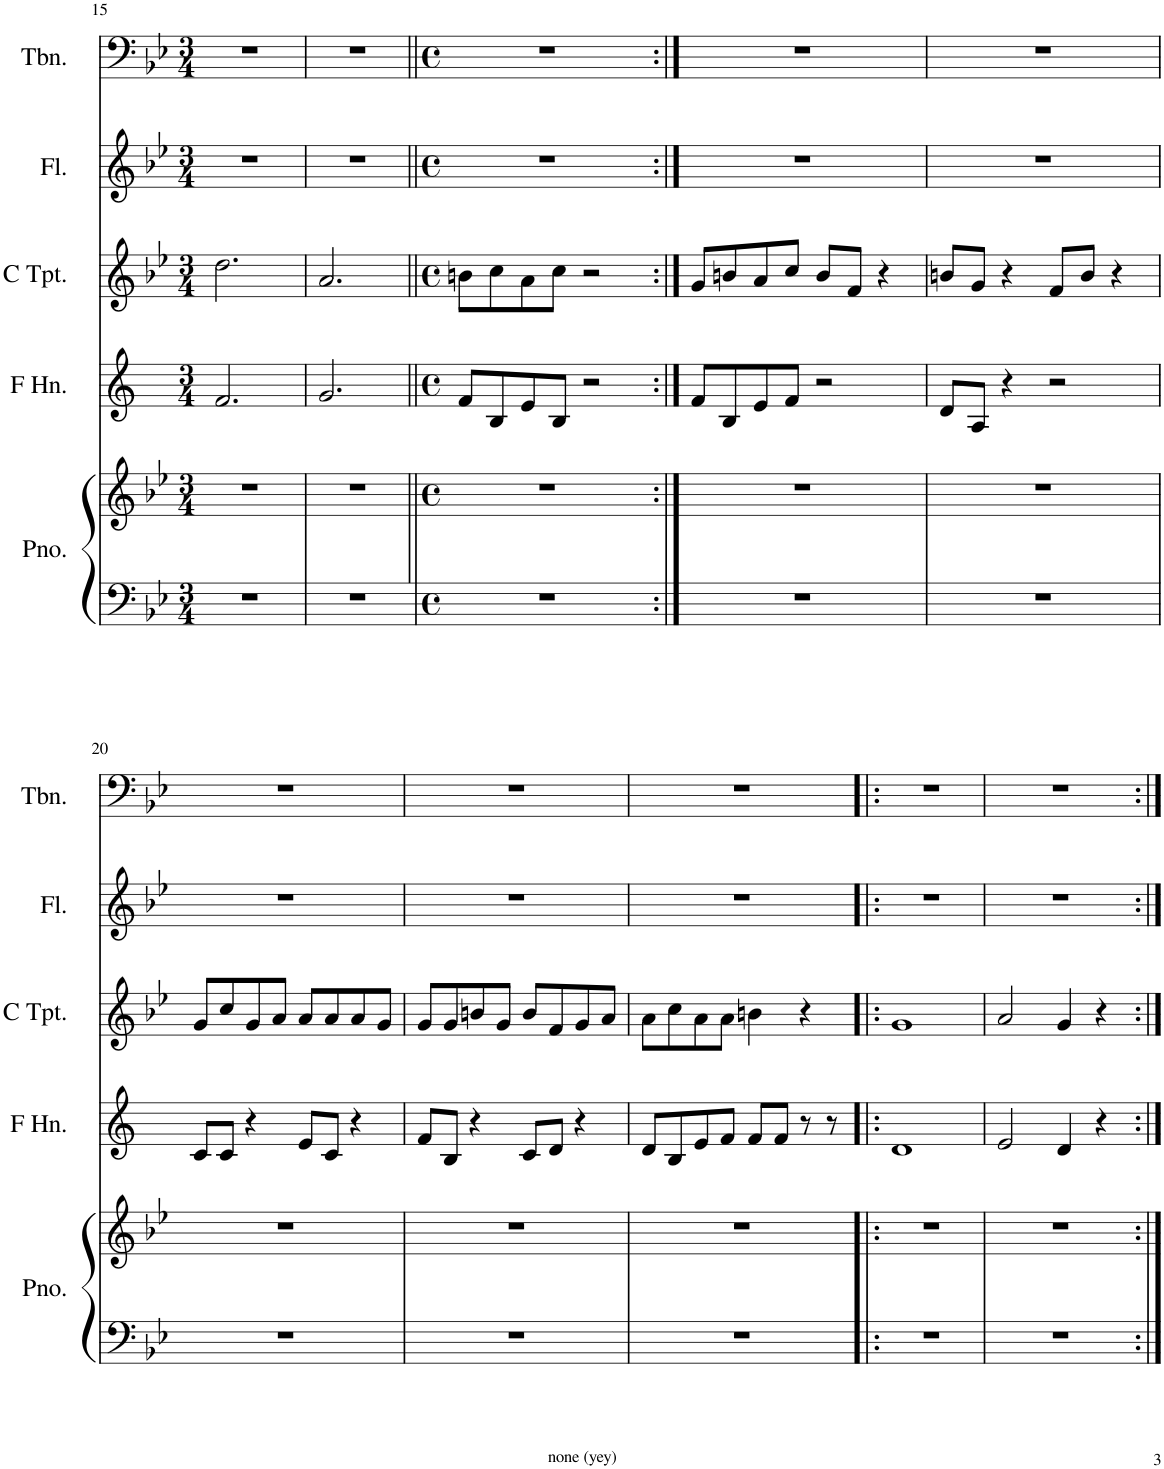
**kern	**kern	**kern	**kern	**kern	**kern
*part5	*part5	*part4	*part3	*part2	*part1
*staff6	*staff5	*staff4	*staff3	*staff2	*staff1
*I"Piano	*	*I"Horn in F	*I"C Trumpet	*I"Flute	*I"Trombone
*I'Pno.	*	*	*I'C Tpt.	*I'Fl.	*I'Tbn.
!!LO:PB:g=z
*clefF4	*clefG2	*clefG2	*clefG2	*clefG2	*clefF4
*	*	*ITrd4c7	*	*	*
*k[b-e-]	*k[b-e-]	*k[]	*k[b-e-]	*k[b-e-]	*k[b-e-]
*M3/4	*M3/4	*M3/4	*M3/4	*M3/4	*M3/4
=15	=15	=15	=15	=15	=15
2.r	2.r	2.f/	2.dd\	2.r	2.r
=16	=16	=16	=16	=16	=16
2.r	2.r	2.g/	2.a/	2.r	2.r
=17||	=17||	=17||	=17||	=17||	=17||
*M4/4	*M4/4	*M4/4	*M4/4	*M4/4	*M4/4
*met(c)	*met(c)	*met(c)	*met(c)	*met(c)	*met(c)
1r	1r	8f/L	8bn\L	1r	1r
.	.	8B/	8cc\	.	.
.	.	8e/	8a\	.	.
.	.	8B/J	8cc\J	.	.
.	.	2r	2r	.	.
=18:|!	=18:|!	=18:|!	=18:|!	=18:|!	=18:|!
1r	1r	8f/L	8g/L	1r	1r
.	.	8B/	8bn/	.	.
.	.	8e/	8a/	.	.
.	.	8f/J	8cc/J	.	.
.	.	2r	8b/L	.	.
.	.	.	8f/J	.	.
.	.	.	4r	.	.
=19	=19	=19	=19	=19	=19
1r	1r	8d/L	8bn/L	1r	1r
.	.	8A/J	8g/J	.	.
.	.	4r	4r	.	.
.	.	2r	8f/L	.	.
.	.	.	8b/J	.	.
.	.	.	4r	.	.
!!LO:LB:g=z
=20	=20	=20	=20	=20	=20
1r	1r	8c/L	8g/L	1r	1r
.	.	8c/J	8cc/	.	.
.	.	4r	8g/	.	.
.	.	.	8a/J	.	.
.	.	8e/L	8a/L	.	.
.	.	8c/J	8a/	.	.
.	.	4r	8a/	.	.
.	.	.	8g/J	.	.
=21	=21	=21	=21	=21	=21
1r	1r	8f/L	8g/L	1r	1r
.	.	8B/J	8g/	.	.
.	.	4r	8bn/	.	.
.	.	.	8g/J	.	.
.	.	8c/L	8b/L	.	.
.	.	8d/J	8f/	.	.
.	.	4r	8g/	.	.
.	.	.	8a/J	.	.
=22	=22	=22	=22	=22	=22
1r	1r	8d/L	8a\L	1r	1r
.	.	8B/	8cc\	.	.
.	.	8e/	8a\	.	.
.	.	8f/J	8a\J	.	.
.	.	8f/L	4bn\	.	.
.	.	8f/J	.	.	.
.	.	8r	4r	.	.
.	.	8r	.	.	.
=23!|:	=23!|:	=23!|:	=23!|:	=23!|:	=23!|:
1r	1r	1d	1g	1r	1r
=24	=24	=24	=24	=24	=24
1r	1r	2e/	2a/	1r	1r
.	.	4d/	4g/	.	.
.	.	4r	4r	.	.
=:|!	=:|!	=:|!	=:|!	=:|!	=:|!
*-	*-	*-	*-	*-	*-
